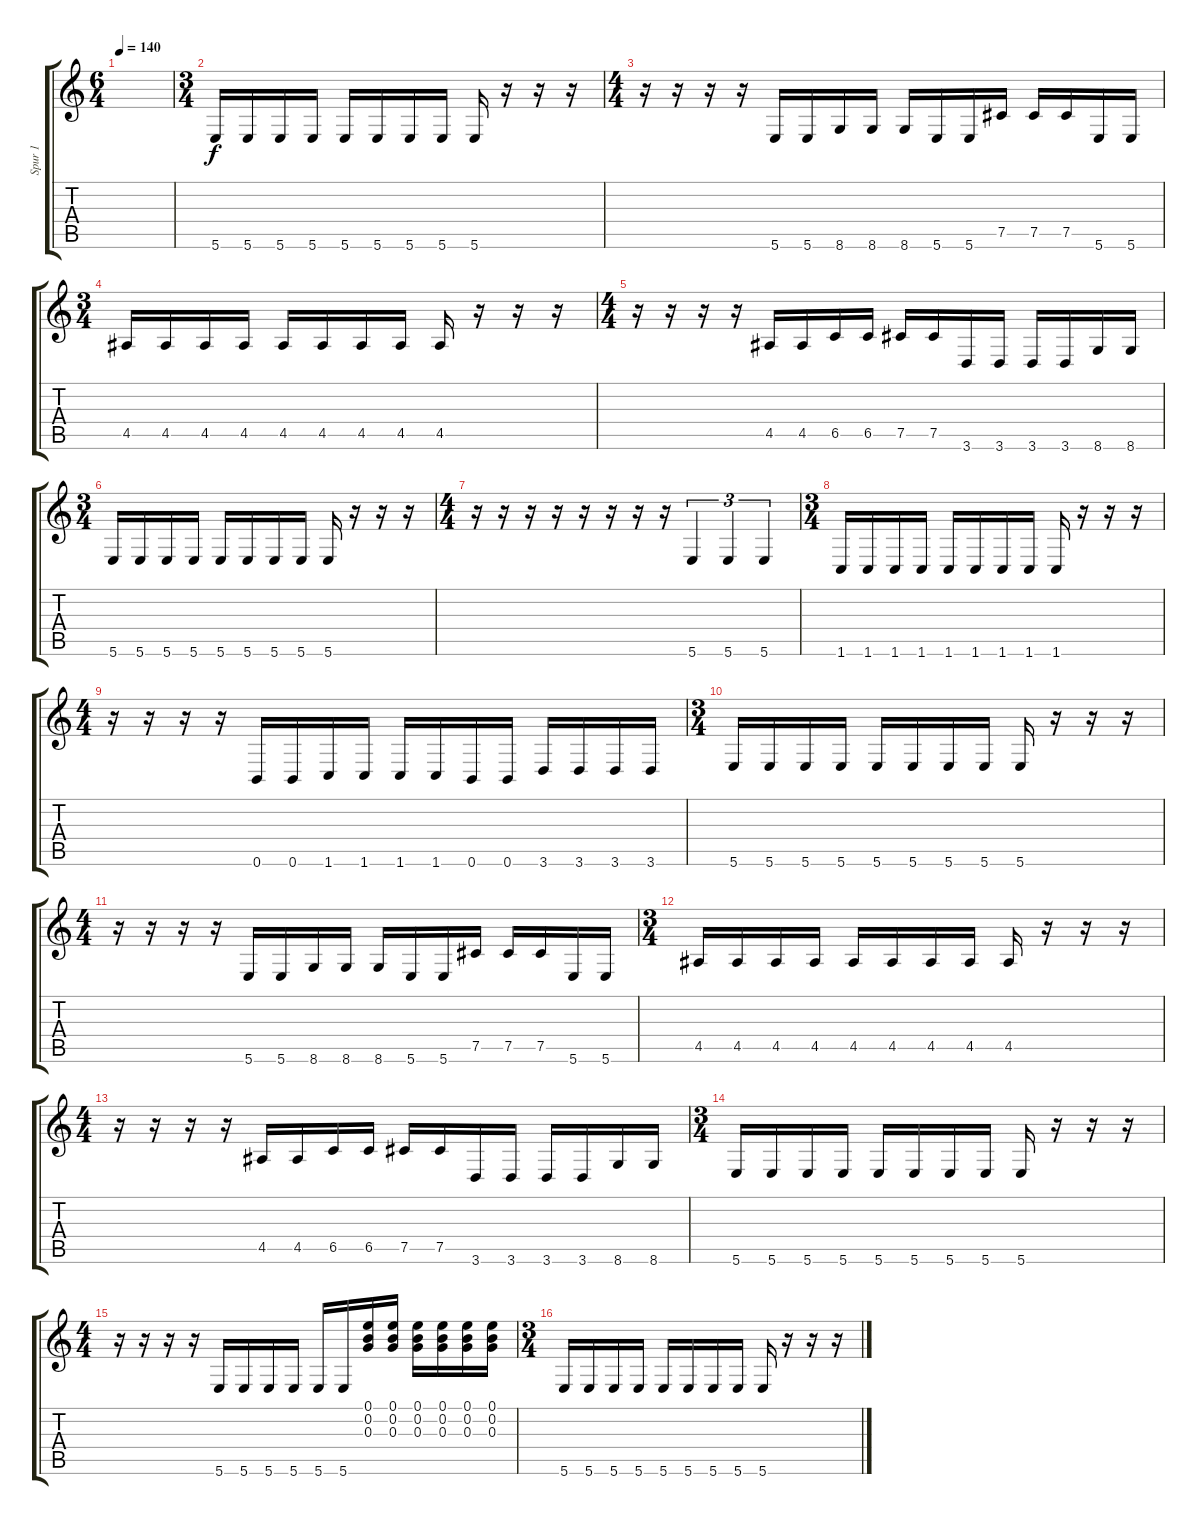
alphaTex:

\track ("Spur 1" "Spur 1") {instrument distortionguitar}
\staff {score tabs}
\tuning (E4 B3 G3 B2 Gb2 B1) {hide}
\ts (6 4)
\tempo 140
\clef g2
\ks c
|
\ts (3 4)
5.6.16 5.6.16 5.6.16 5.6.16 5.6.16 5.6.16 5.6.16 5.6.16 5.6.16 r.16 r.16 r.16 |
\ts (4 4)
r.16 r.16 r.16 r.16 5.6.16 5.6.16 8.6.16 8.6.16 8.6.16 5.6.16 5.6.16 7.5.16 7.5.16 7.5.16 5.6.16 5.6.16 |
\ts (3 4)
4.5.16 4.5.16 4.5.16 4.5.16 4.5.16 4.5.16 4.5.16 4.5.16 4.5.16 r.16 r.16 r.16 |
\ts (4 4)
r.16 r.16 r.16 r.16 4.5.16 4.5.16 6.5.16 6.5.16 7.5.16 7.5.16 3.6.16 3.6.16 3.6.16 3.6.16 8.6.16 8.6.16 |
\ts (3 4)
5.6.16 5.6.16 5.6.16 5.6.16 5.6.16 5.6.16 5.6.16 5.6.16 5.6.16 r.16 r.16 r.16 |
\ts (4 4)
r.16 r.16 r.16 r.16 r.16 r.16 r.16 r.16 5.6.4{tu (3 2)} 5.6.4{tu (3 2)} 5.6.4{tu (3 2)} |
\ts (3 4)
1.6.16 1.6.16 1.6.16 1.6.16 1.6.16 1.6.16 1.6.16 1.6.16 1.6.16 r.16 r.16 r.16 |
\ts (4 4)
r.16 r.16 r.16 r.16 0.6.16 0.6.16 1.6.16 1.6.16 1.6.16 1.6.16 0.6.16 0.6.16 3.6.16 3.6.16 3.6.16 3.6.16 |
\ts (3 4)
5.6.16 5.6.16 5.6.16 5.6.16 5.6.16 5.6.16 5.6.16 5.6.16 5.6.16 r.16 r.16 r.16 |
\ts (4 4)
r.16 r.16 r.16 r.16 5.6.16 5.6.16 8.6.16 8.6.16 8.6.16 5.6.16 5.6.16 7.5.16 7.5.16 7.5.16 5.6.16 5.6.16 |
\ts (3 4)
4.5.16 4.5.16 4.5.16 4.5.16 4.5.16 4.5.16 4.5.16 4.5.16 4.5.16 r.16 r.16 r.16 |
\ts (4 4)
r.16 r.16 r.16 r.16 4.5.16 4.5.16 6.5.16 6.5.16 7.5.16 7.5.16 3.6.16 3.6.16 3.6.16 3.6.16 8.6.16 8.6.16 |
\ts (3 4)
5.6.16 5.6.16 5.6.16 5.6.16 5.6.16 5.6.16 5.6.16 5.6.16 5.6.16 r.16 r.16 r.16 |
\ts (4 4)
r.16 r.16 r.16 r.16 5.6.16 5.6.16 5.6.16 5.6.16 5.6.16 5.6.16 (0.1 0.2 0.3).16 (0.1 0.2 0.3).16 (0.1 0.2 0.3).16 (0.1 0.2 0.3).16 (0.1 0.2 0.3).16 (0.1 0.2 0.3).16 |
\ts (3 4)
5.6.16 5.6.16 5.6.16 5.6.16 5.6.16 5.6.16 5.6.16 5.6.16 5.6.16 r.16 r.16 r.16
